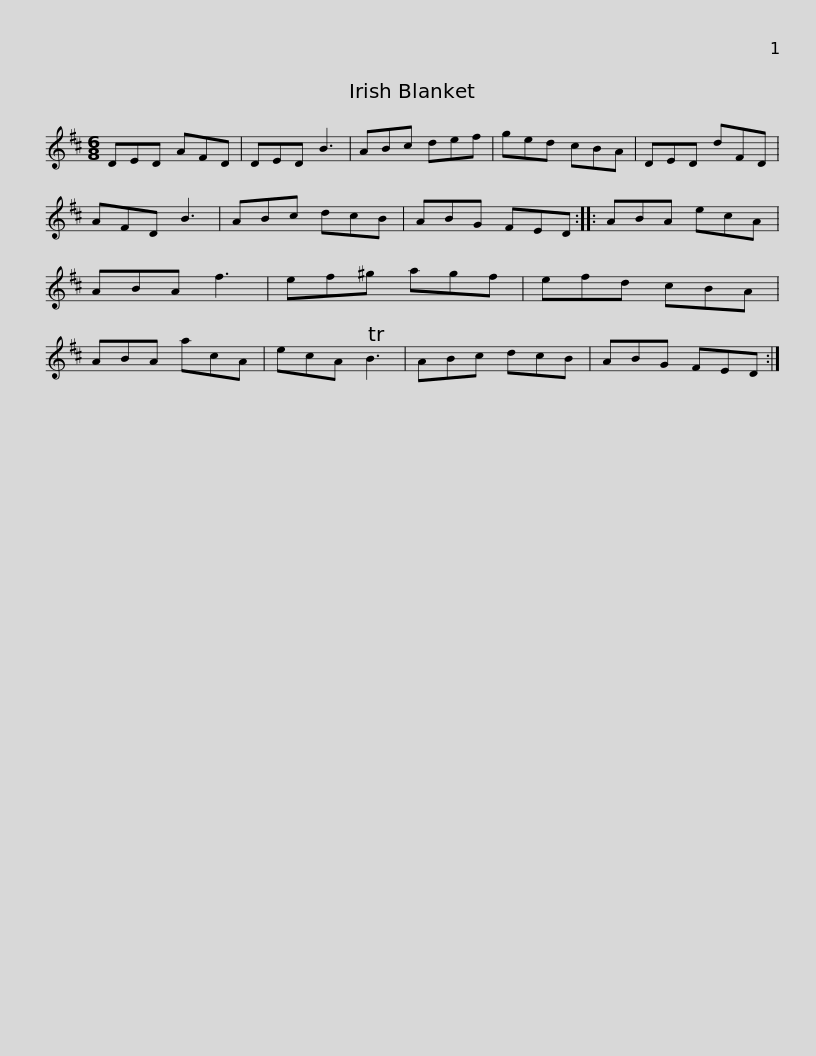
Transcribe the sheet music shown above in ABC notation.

X:1
L:1/8
M:6/8
I:linebreak $
K:D
V:1 treble
V:1
 DED AFD | DED B3 | ABc def | ged cBA | DED dFD | %5
 AFD B3 | ABc dcB |$ ABG FED :: ABA ecA | ABA f3 | %10
 ef^g agf | efd cBA | ABA acA | ecA TB3 |$ ABc dcB | %15
 ABG FED :| %16
